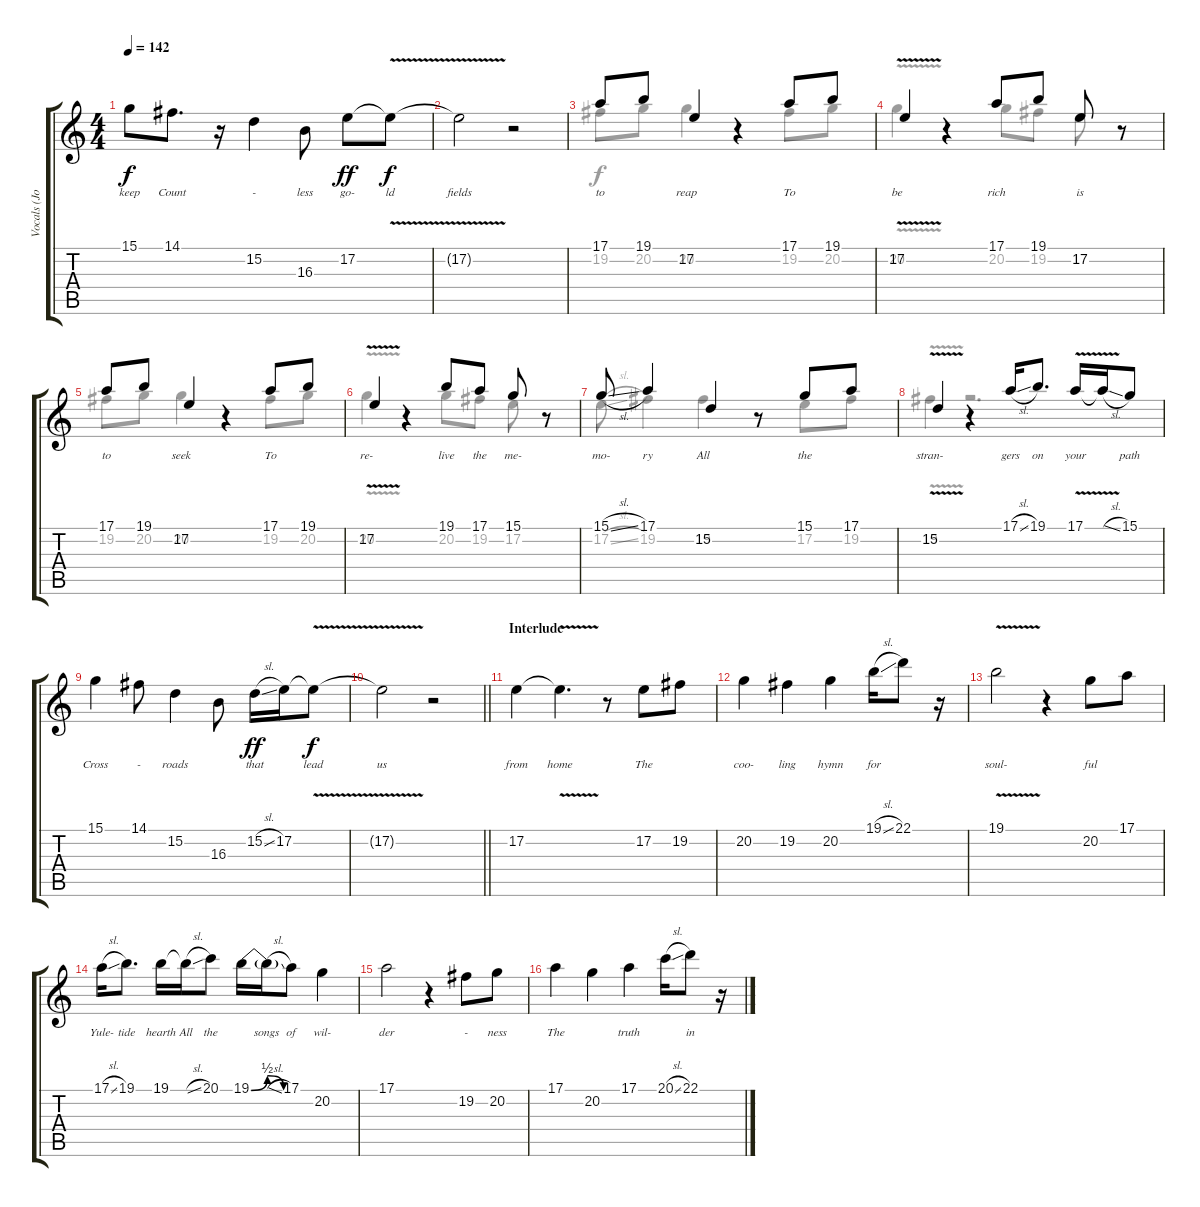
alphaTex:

\track ("Vocals (Johanna Kurkela)" "Vocals (Jo") {instrument violin}
\staff {score tabs}
\tuning (E4 B3 G3 D3 A2 E2) {hide}
\voice
\ts (4 4)
\tempo 142
\clef g2
\ks c
15.1.8{lyrics (0 "keep") lyrics (1 "") lyrics (2 "") lyrics (3 "") lyrics (4 "") dy f} 14.1.8{d lyrics (0 "Count") lyrics (1 "") lyrics (2 "") lyrics (3 "") lyrics (4 "")} r.16 15.2.4{lyrics (0 "-") lyrics (1 "") lyrics (2 "") lyrics (3 "") lyrics (4 "")} 16.3.8{lyrics (0 "less") lyrics (1 "") lyrics (2 "") lyrics (3 "") lyrics (4 "")} 17.2.8{lyrics (0 "go-") lyrics (1 "") lyrics (2 "") lyrics (3 "") lyrics (4 "") dy ff} 17.2{v t}.8{lyrics (0 "ld") lyrics (1 "") lyrics (2 "") lyrics (3 "") lyrics (4 "") dy f} |
17.2{v t}.2{lyrics (0 "fields") lyrics (1 "") lyrics (2 "") lyrics (3 "") lyrics (4 "")} r.2 |
17.1.8{lyrics (0 "to") lyrics (1 "") lyrics (2 "") lyrics (3 "") lyrics (4 "")} 19.1.8{lyrics (0 "") lyrics (1 "") lyrics (2 "") lyrics (3 "") lyrics (4 "")} 17.2.4{lyrics (0 "reap") lyrics (1 "") lyrics (2 "") lyrics (3 "") lyrics (4 "")} r.4 17.1.8{lyrics (0 "To") lyrics (1 "") lyrics (2 "") lyrics (3 "") lyrics (4 "")} 19.1.8{lyrics (0 "") lyrics (1 "") lyrics (2 "") lyrics (3 "") lyrics (4 "")} |
17.2{v}.4{lyrics (0 "be") lyrics (1 "") lyrics (2 "") lyrics (3 "") lyrics (4 "")} r.4 17.1.8{lyrics (0 "rich") lyrics (1 "") lyrics (2 "") lyrics (3 "") lyrics (4 "")} 19.1.8{lyrics (0 "") lyrics (1 "") lyrics (2 "") lyrics (3 "") lyrics (4 "")} 17.2.8{lyrics (0 "is") lyrics (1 "") lyrics (2 "") lyrics (3 "") lyrics (4 "")} r.8 |
17.1.8{lyrics (0 "to") lyrics (1 "") lyrics (2 "") lyrics (3 "") lyrics (4 "")} 19.1.8{lyrics (0 "") lyrics (1 "") lyrics (2 "") lyrics (3 "") lyrics (4 "")} 17.2.4{lyrics (0 "seek") lyrics (1 "") lyrics (2 "") lyrics (3 "") lyrics (4 "")} r.4 17.1.8{lyrics (0 "To") lyrics (1 "") lyrics (2 "") lyrics (3 "") lyrics (4 "")} 19.1.8{lyrics (0 "") lyrics (1 "") lyrics (2 "") lyrics (3 "") lyrics (4 "")} |
17.2{v}.4{lyrics (0 "re-") lyrics (1 "") lyrics (2 "") lyrics (3 "") lyrics (4 "")} r.4 19.1.8{lyrics (0 "live") lyrics (1 "") lyrics (2 "") lyrics (3 "") lyrics (4 "")} 17.1.8{lyrics (0 "the") lyrics (1 "") lyrics (2 "") lyrics (3 "") lyrics (4 "")} 15.1.8{lyrics (0 "me-") lyrics (1 "") lyrics (2 "") lyrics (3 "") lyrics (4 "")} r.8 |
15.1{sl}.8{lyrics (0 "mo-") lyrics (1 "") lyrics (2 "") lyrics (3 "") lyrics (4 "")} 17.1.4{lyrics (0 "ry") lyrics (1 "") lyrics (2 "") lyrics (3 "") lyrics (4 "")} 15.2.4{lyrics (0 "All") lyrics (1 "") lyrics (2 "") lyrics (3 "") lyrics (4 "")} r.8 15.1.8{lyrics (0 "the") lyrics (1 "") lyrics (2 "") lyrics (3 "") lyrics (4 "")} 17.1.8{lyrics (0 "") lyrics (1 "") lyrics (2 "") lyrics (3 "") lyrics (4 "")} |
15.2{v}.4{lyrics (0 "stran-") lyrics (1 "") lyrics (2 "") lyrics (3 "") lyrics (4 "")} r.4 17.1{sl}.16{lyrics (0 "gers") lyrics (1 "") lyrics (2 "") lyrics (3 "") lyrics (4 "")} 19.1.8{d lyrics (0 "on") lyrics (1 "") lyrics (2 "") lyrics (3 "") lyrics (4 "")} 17.1{v}.16{lyrics (0 "your") lyrics (1 "") lyrics (2 "") lyrics (3 "") lyrics (4 "")} 17.1{sl t}.16{lyrics (0 "") lyrics (1 "") lyrics (2 "") lyrics (3 "") lyrics (4 "")} 15.1.8{lyrics (0 "path") lyrics (1 "") lyrics (2 "") lyrics (3 "") lyrics (4 "")} |
15.1.4{lyrics (0 "Cross") lyrics (1 "") lyrics (2 "") lyrics (3 "") lyrics (4 "")} 14.1.8{lyrics (0 "-") lyrics (1 "") lyrics (2 "") lyrics (3 "") lyrics (4 "")} 15.2.4{lyrics (0 "roads") lyrics (1 "") lyrics (2 "") lyrics (3 "") lyrics (4 "")} 16.3.8{lyrics (0 "") lyrics (1 "") lyrics (2 "") lyrics (3 "") lyrics (4 "")} 15.2{sl}.16{lyrics (0 "that") lyrics (1 "") lyrics (2 "") lyrics (3 "") lyrics (4 "") dy ff} 17.2.16{lyrics (0 "") lyrics (1 "") lyrics (2 "") lyrics (3 "") lyrics (4 "")} 17.2{v t}.8{lyrics (0 "lead") lyrics (1 "") lyrics (2 "") lyrics (3 "") lyrics (4 "") dy f} |
\barLineRight lightlight
17.2{v t}.2{lyrics (0 "us") lyrics (1 "") lyrics (2 "") lyrics (3 "") lyrics (4 "")} r.2 |
\section ("" "Interlude")
17.2.4{lyrics (0 "from") lyrics (1 "") lyrics (2 "") lyrics (3 "") lyrics (4 "")} 17.2{v t}.4{d lyrics (0 "home") lyrics (1 "") lyrics (2 "") lyrics (3 "") lyrics (4 "")} r.8 17.2.8{lyrics (0 "The") lyrics (1 "") lyrics (2 "") lyrics (3 "") lyrics (4 "")} 19.2.8{lyrics (0 "") lyrics (1 "") lyrics (2 "") lyrics (3 "") lyrics (4 "")} |
20.2.4{lyrics (0 "coo-") lyrics (1 "") lyrics (2 "") lyrics (3 "") lyrics (4 "")} 19.2.4{lyrics (0 "ling") lyrics (1 "") lyrics (2 "") lyrics (3 "") lyrics (4 "")} 20.2.4{lyrics (0 "hymn") lyrics (1 "") lyrics (2 "") lyrics (3 "") lyrics (4 "")} 19.1{sl}.16{lyrics (0 "for") lyrics (1 "") lyrics (2 "") lyrics (3 "") lyrics (4 "")} 22.1.8{lyrics (0 "") lyrics (1 "") lyrics (2 "") lyrics (3 "") lyrics (4 "")} r.16 |
19.1{v}.2{lyrics (0 "soul-") lyrics (1 "") lyrics (2 "") lyrics (3 "") lyrics (4 "")} r.4 20.2.8{lyrics (0 "ful") lyrics (1 "") lyrics (2 "") lyrics (3 "") lyrics (4 "")} 17.1.8{lyrics (0 "") lyrics (1 "") lyrics (2 "") lyrics (3 "") lyrics (4 "")} |
17.1{sl}.16{lyrics (0 "Yule-") lyrics (1 "") lyrics (2 "") lyrics (3 "") lyrics (4 "")} 19.1.8{d lyrics (0 "tide") lyrics (1 "") lyrics (2 "") lyrics (3 "") lyrics (4 "")} 19.1.16{lyrics (0 "hearth") lyrics (1 "") lyrics (2 "") lyrics (3 "") lyrics (4 "")} 19.1{sl t}.16{lyrics (0 "All") lyrics (1 "") lyrics (2 "") lyrics (3 "") lyrics (4 "")} 20.1.8{lyrics (0 "the") lyrics (1 "") lyrics (2 "") lyrics (3 "") lyrics (4 "")} 19.1{be (bendrelease 0 0 30 2 30 2 60 0)}.16{lyrics (0 "") lyrics (1 "") lyrics (2 "") lyrics (3 "") lyrics (4 "")} 19.1{sl t}.16{lyrics (0 "songs") lyrics (1 "") lyrics (2 "") lyrics (3 "") lyrics (4 "")} 17.1.8{lyrics (0 "of") lyrics (1 "") lyrics (2 "") lyrics (3 "") lyrics (4 "")} 20.2.4{lyrics (0 "wil-") lyrics (1 "") lyrics (2 "") lyrics (3 "") lyrics (4 "")} |
17.1.2{lyrics (0 "der") lyrics (1 "") lyrics (2 "") lyrics (3 "") lyrics (4 "")} r.4 19.2.8{lyrics (0 "-") lyrics (1 "") lyrics (2 "") lyrics (3 "") lyrics (4 "")} 20.2.8{lyrics (0 "ness") lyrics (1 "") lyrics (2 "") lyrics (3 "") lyrics (4 "")} |
17.1.4{lyrics (0 "The") lyrics (1 "") lyrics (2 "") lyrics (3 "") lyrics (4 "")} 20.2.4{lyrics (0 "") lyrics (1 "") lyrics (2 "") lyrics (3 "") lyrics (4 "")} 17.1.4{lyrics (0 "truth") lyrics (1 "") lyrics (2 "") lyrics (3 "") lyrics (4 "")} 20.1{sl}.16{lyrics (0 "") lyrics (1 "") lyrics (2 "") lyrics (3 "") lyrics (4 "")} 22.1.8{lyrics (0 "in") lyrics (1 "") lyrics (2 "") lyrics (3 "") lyrics (4 "")} r.16
\voice
\clef g2
\ottava regular
\simile none
\ks c
|
|
19.2.8 20.2.8 20.2.4 r.4 19.2.8 20.2.8 |
20.2{v}.4 r.4 20.2.8 19.2.8 17.2.8 r.8 |
19.2.8 20.2.8 20.2.4 r.4 19.2.8 20.2.8 |
20.2{v}.4 r.4 20.2.8 19.2.8 17.2.8 r.8 |
17.2{sl}.8 19.2.4 19.2.4 r.8 17.2.8 19.2.8 |
19.2{v}.4 r.2{d} |
|
\barLineRight lightlight
|
|
|
|
|
|
